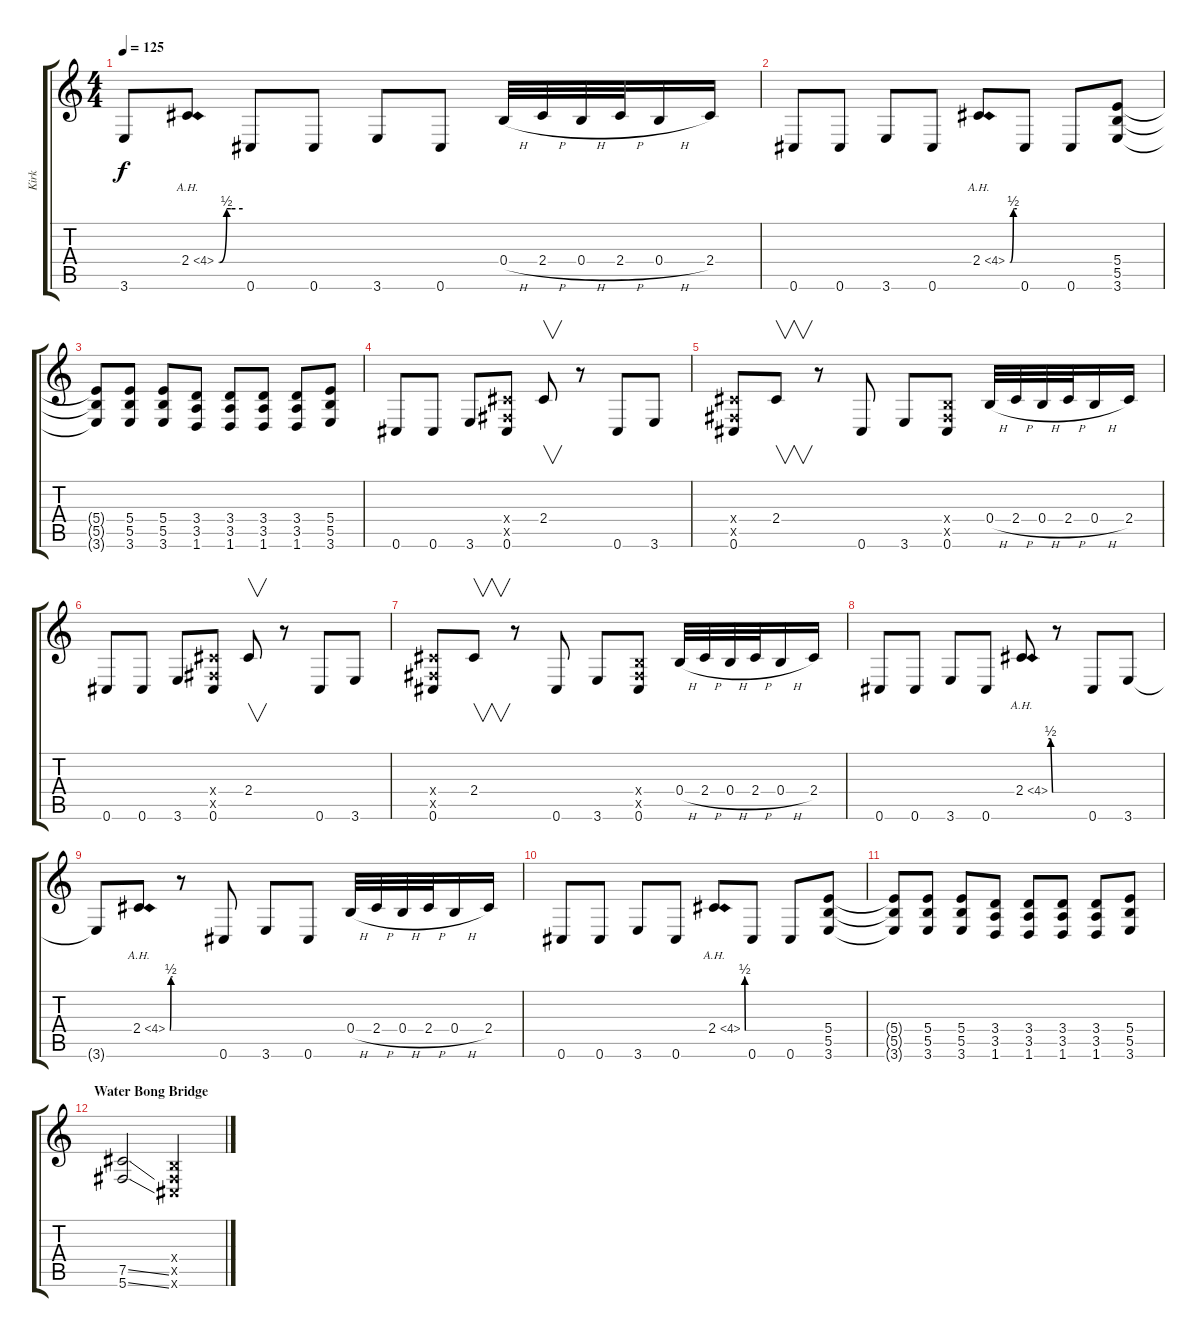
\track ("Kirk" "Kirk") {instrument distortionguitar}
\staff {score tabs}
\tuning (Db4 Ab3 E3 B2 Gb2 Db2) {hide}
\ts (4 4)
\tempo 125
\clef g2
\ks c
3.6{t}.8{dy f} 2.4{be (custom 0 0 2 0 20 2 30 2 32 2 60 2) ah 2}.8 0.6.8 0.6.8 3.6.8 0.6.8 0.4{h}.32 2.4{h}.32 0.4{h}.32 2.4{h}.32 0.4{h}.16 2.4.16 |
0.6.8 0.6.8 3.6.8 0.6.8 2.4{be (custom 0 0 2 0 4 0 30 2 32 2 34 2 39 2 60 2) ah 2}.8 0.6.8 0.6.8 (5.4 5.5 3.6).8 |
(5.4{t} 5.5{t} 3.6{t}).8 (5.4 5.5 3.6).8 (5.4 5.5 3.6).8 (3.4 3.5 1.6).8 (3.4 3.5 1.6).8 (3.4 3.5 1.6).8 (3.4 3.5 1.6).8 (5.4 5.5 3.6).8 |
0.6.8 0.6.8 3.6.8 (2.4{x} 0.5{x} 0.6).8 2.4.8{v} r.8 0.6.8 3.6.8 |
(2.4{x} 0.5{x} 0.6).8 2.4.8{v} r.8 0.6.8 3.6.8 (0.4{x} 0.5{x} 0.6).8 0.4{h}.32 2.4{h}.32 0.4{h}.32 2.4{h}.32 0.4{h}.16 2.4.16 |
0.6.8 0.6.8 3.6.8 (2.4{x} 0.5{x} 0.6).8 2.4.8{v} r.8 0.6.8 3.6.8 |
(2.4{x} 0.5{x} 0.6).8 2.4.8{v} r.8 0.6.8 3.6.8 (0.4{x} 0.5{x} 0.6).8 0.4{h}.32 2.4{h}.32 0.4{h}.32 2.4{h}.32 0.4{h}.16 2.4.16 |
0.6.8 0.6.8 3.6.8 0.6.8 2.4{be (custom 0 0 2 0 4 0 30 2 32 2 34 2 39 2 60 2) ah 2}.8 r.8 0.6.8 3.6.8 |
3.6{t}.8 2.4{be (custom 0 0 2 0 20 2 30 2 32 2 60 2) ah 2}.8 r.8 0.6.8 3.6.8 0.6.8 0.4{h}.32 2.4{h}.32 0.4{h}.32 2.4{h}.32 0.4{h}.16 2.4.16 |
0.6.8 0.6.8 3.6.8 0.6.8 2.4{be (custom 0 0 2 0 4 0 30 2 32 2 34 2 39 2 60 2) ah 2}.8 0.6.8 0.6.8 (5.4 5.5 3.6).8 |
(5.4{t} 5.5{t} 3.6{t}).8 (5.4 5.5 3.6).8 (5.4 5.5 3.6).8 (3.4 3.5 1.6).8 (3.4 3.5 1.6).8 (3.4 3.5 1.6).8 (3.4 3.5 1.6).8 (5.4 5.5 3.6).8 |
\section ("" "Water Bong Bridge")
(7.5{ss} 5.6{ss}).2 (0.4{x} 0.5{x} 0.6{x}).2
